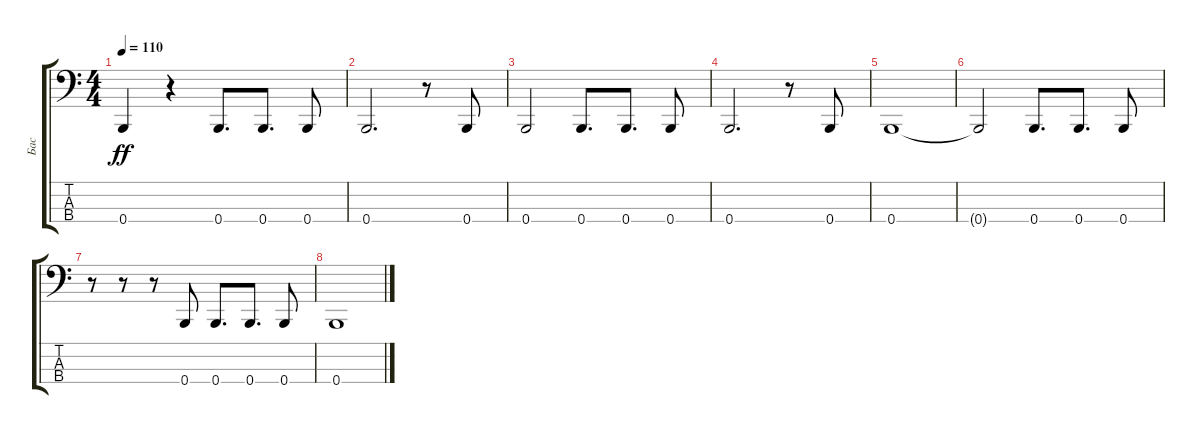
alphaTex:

\track ("Бас" "Бас") {instrument electricbassfinger}
\staff {score tabs}
\tuning (E2 B1 Gb1 B0) {hide}
\ts (4 4)
\tempo 110
\clef f4
\ks c
0.4.4{dy ff} r.4 0.4.8{d} 0.4.8{d} 0.4.8 |
0.4.2{d} r.8 0.4.8 |
0.4.2 0.4.8{d} 0.4.8{d} 0.4.8 |
0.4.2{d} r.8 0.4.8 |
0.4.1 |
0.4{t}.2 0.4.8{d} 0.4.8{d} 0.4.8 |
r.8 r.8 r.8 0.4.8 0.4.8{d} 0.4.8{d} 0.4.8 |
0.4.1
